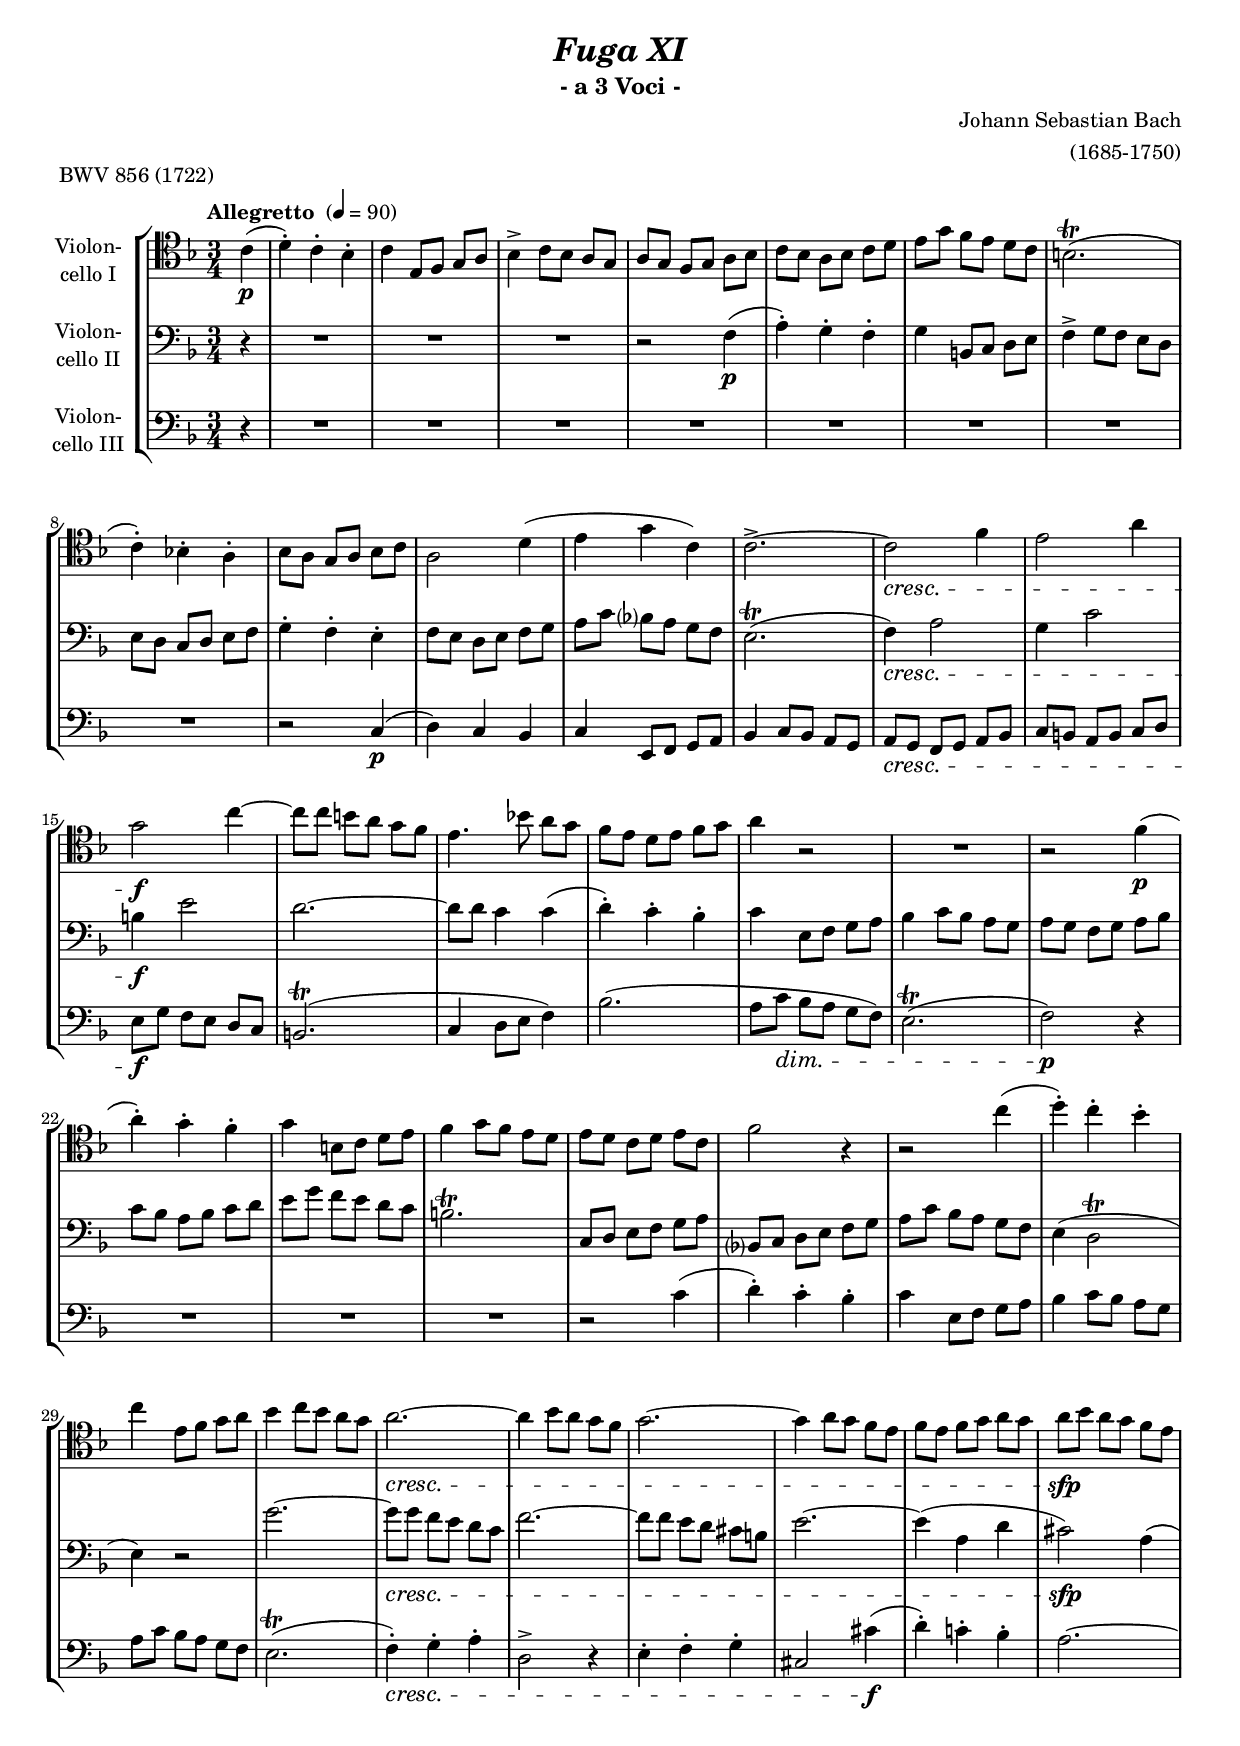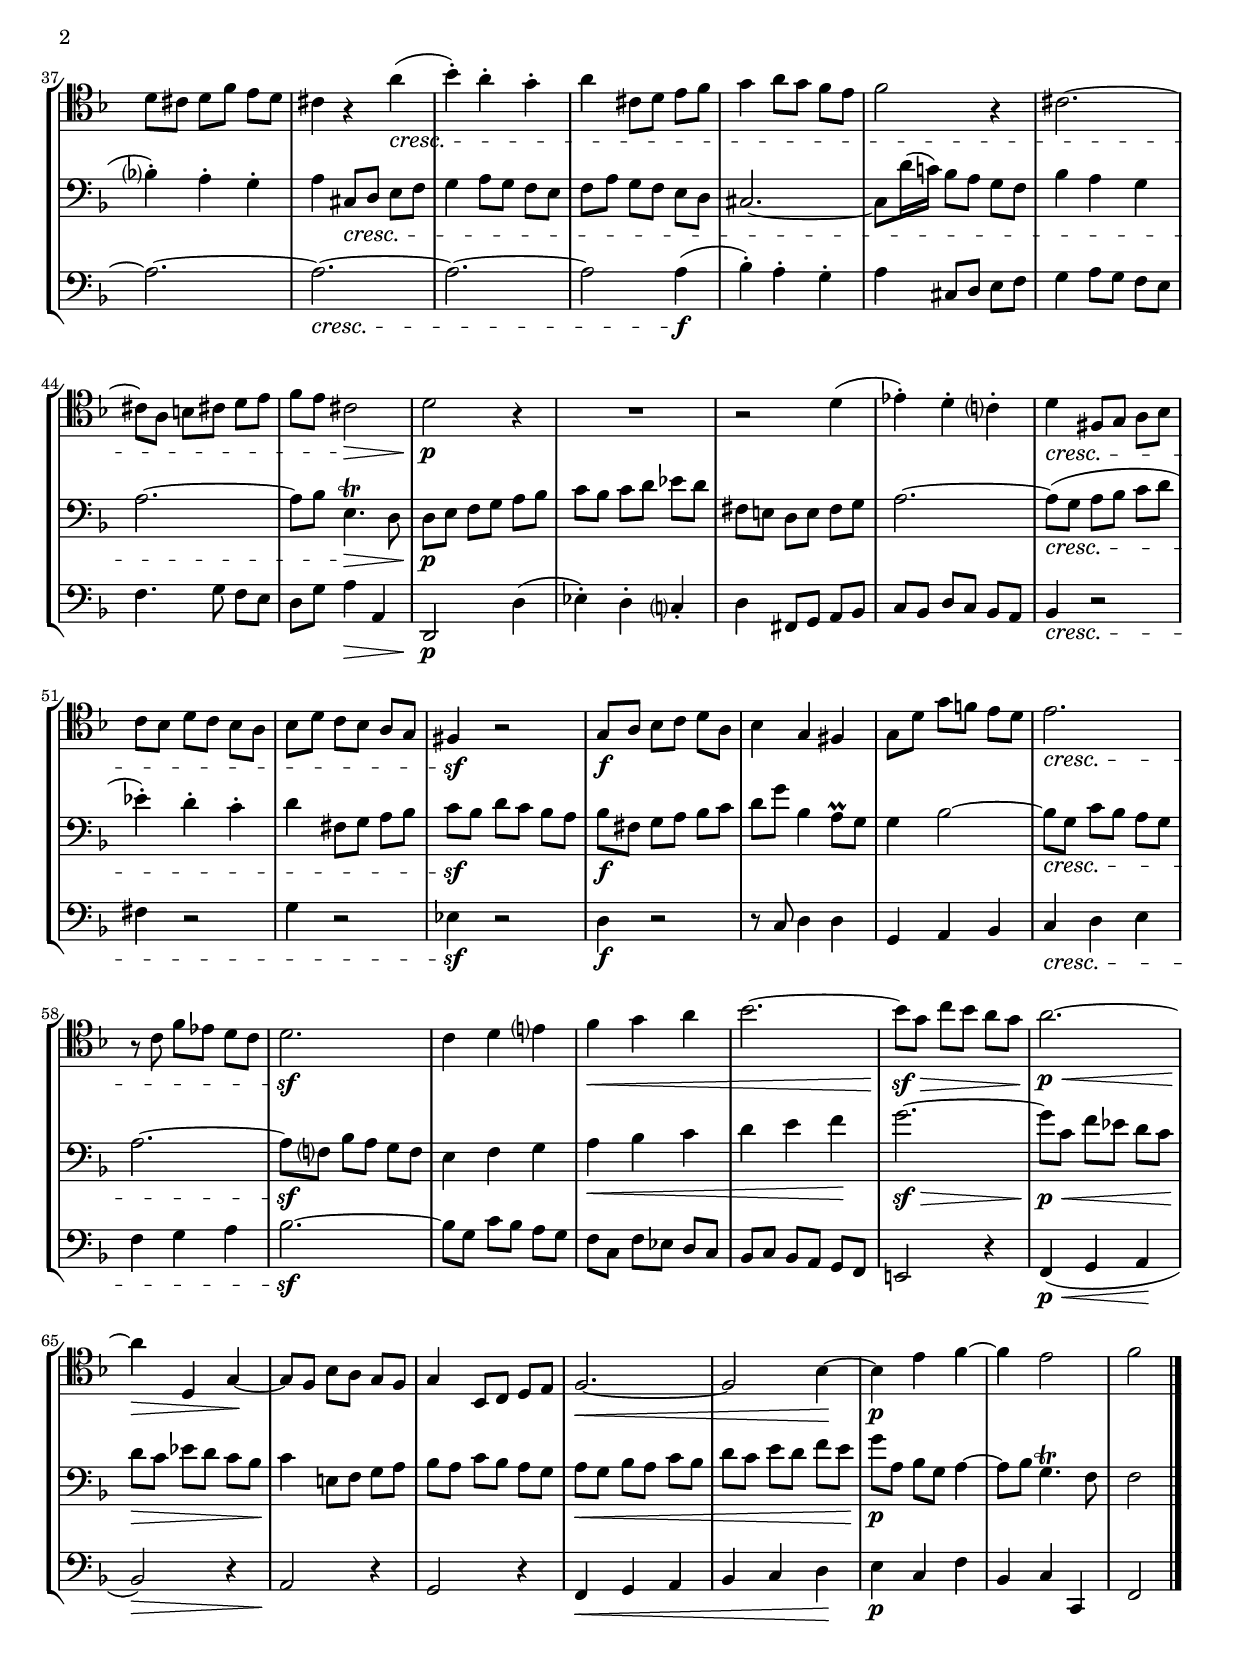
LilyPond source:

\version "2.18.2"
\include "deutsch.ly"

#(set-global-staff-size 18)

\header {
  title     = \markup \bold \italic "Fuga XI"
  subtitle  = "- a 3 Voci -"
  composer  = "Johann Sebastian Bach"
  arranger  = "(1685-1750)"
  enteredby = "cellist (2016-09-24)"
  piece     = "BWV 856 (1722)"
}

voiceconsts = {
  \key f \major
  \time 3/4
  \clef "bass"
  \tempo "Allegretto " 4=90
  % \numericTimeSignature
  \compressFullBarRests
  \set tupletSpannerDuration = #(ly:make-moment 1 4)
  % Set default beaming for all staves
  \set Timing.beamExceptions = #'()
  \set Timing.baseMoment     = #(ly:make-moment 1 4)
  \set Timing.beatStructure  = #'(1 1 1)
}

%mifl= "oboe"
mihi= "trumpet"
mist = "string ensemble 1"
%miva = "pizzicato strings"
miba = "bassoon"
%milo = "drawbar organ"
%miba = "harpsichord"
%miba = "electric bass (finger)"

va = \relative c' {
  \voiceconsts
  \clef "tenor"
  
  \partial 4 c4(\p
  d)-. c-. b-.
  c e,8 f g a
  b4-> c8 b a g
  a g f g a b
  c b a b c d

  e g f e d c
  h2.(\trill
  c4)-. b!-. a-.
  b8 a g a b c
  a2 d4(
  e g c,)

  c2.~->
  c2\cresc f4
  e2 a4
  g2\f c4~
  c8 c h a g f
  e4. b'!8 a g

  f e d e f g
  a4 r2
  R2.
  r2 f4(\p
  a)-. g-. f-.
  g h,8 c d e

  f4 g8 f e d
  e d c d e c
  f2 r4
  r2 c'4(
  d)-. c-. b-.
  c e,8 f g a

  b4 c8 b a g
  a2.~\cresc
  a4 b8 a g f
  g2.~
  g4 a8 g f e
  f e f g a g

  a\sfp b a g f e
  d cis d f e d
  cis4 r a'(\cresc
  b)-. a-. g-.
  a cis,8 d e f
  g4 a8 g f e

  f2 r4
  cis2.~
  cis8 a h cis d e
  f e cis2\>
  d\!\p r4
  R2.

  r2 d4(
  es)-. d-. c?-.
  d4\cresc fis,8 g a b
  c b d c b a
  b d c b a g
  fis4\sf r2

  g8\f a b c d a
  b4 g fis
  g8 d' g f! e d
  e2.\cresc
  r8 c f es d c
  d2.\sf

  c4 d e?
  f\< g a
  b2.~
  b8\!\sf\> g c b a g\!
  a2.~\p\<
  a4\!\> d,, g~\!

  g8 f b a g f
  g4 b,8 c d e
  f2.~\<
  f2 b4~\!
  b\p e f~
  f e2
  f \bar "|."
}

vb = \relative c {
  \voiceconsts

  \partial 4 r4
  R2.*3
  r2 f4(\p
  a)-. g-. f-.

  g h,8 c d e
  f4-> g8 f e d
  e d c d e f
  g4-. f-. e-.
  f8 e d e f g
  a c b? a g f

  e2.(\trill
  f4)\cresc a2
  g4 c2
  h4\f e2
  d2.~
  d8 d c4 c(

  d)-. c-. b-.
  c e,8 f g a
  b4 c8 b a g
  a g f g a b
  c b a b c d
  e g f e d c

  h2.\trill
  c,8 d e f g a
  b,? c d e f g
  a c b a g f
  e4( d2\trill
  e4) r2

  g'2.~
  g8\cresc g f e d c
  f2.~
  f8 f e d cis h
  e2.~
  e4( a, d

  cis2)\sfp  a4(
  b?)-. a-. g-.
  a cis,8\cresc d e f
  g4 a8 g f e
  f a g f e d
  cis2.~

  cis8 d'16( c!) b8 a g f
  b4 a g
  a2.~
  a8 b e,4.\trill\> d8
  d\!\p e f g a b
  c b c d es d

  fis, e! d e fis g
  a2.~
  a8(\cresc g a b c d
  es4)-. d-. c-.
  d fis,8 g a b
  c\sf b d c b a

  b\f fis g a b c
  d g b,4 a8\prall g
  g4 b2~
  b8\cresc g c b a g
  a2.~
  a8\sf f? b a g f

  e4 f g
  a\< b c
  d e f\!
  g2.~\sf\>
  g8\!\p\<c, f es d c\!
  d\> c es d c b\!

  c4 e,!8 f g a
  b a c b a g
  a\< g b a c b
  d c e d f e\!
  g\p a, b g a4~
  a8 b g4.\trill f8
  f2 \bar "|."
}

vc = \relative c {
  \voiceconsts

  \partial 4 r4
  R2.*8
  r2 c4(\p
  d) c b
  c e,8 f g a

  b4 c8 b a g
  a\cresc g f g a b
  c h a h c d
  e\f g f e d c
  h2.(\trill
  c4 d8 e f4)

  b2.(
  a8 c\dim b a g f)
  e2.(\trill
  f2)\p r4
  R2.*3

  r2 c'4(
  d)-. c-. b-.
  c e,8 f g a
  b4 c8 b a g
  a c b a g f

  e2.(\trill
  f4)-.\cresc g-. a-.
  d,2-> r4
  e-. f-. g-.
  cis,2 cis'4(\f
  d)-. c!-. b-.

  a2.~
  a~
  a~\cresc
  a~
  a2 a4(\f
  b)-. a-. g-.

  a cis,8 d e f
  g4 a8 g f e
  f4. g8 f e
  d g a4\> a,
  d,2\!\p d'4(
  es)-. d-. c?-.

  d fis,8 g a b
  c b d c b a
  b4\cresc r2
  fis'4 r2
  g4 r2
  es4\sf r2

  d4\f r2
  r8 c d4 d
  g, a b
  c\cresc d e
  f g a
  b2.~\sf

  b8 g c b a g
  f c f es d c
  b c b a g f
  e!2 r4
  f(\p\<  g a\!
  b2)\> r4

  a2\! r4
  g2 r4
  f\< g a
  b c d\!
  e\p c f
  b, c c,
  f2 \bar "|."
}


music = \new StaffGroup <<
      \new Staff {
        \set Staff.midiInstrument = \mist
        \set Staff.instrumentName = \markup \center-column { "Violon-" "cello I" }
        \transpose f f { \va }
      }

      \new Staff {
        \set Staff.midiInstrument = \miba
        \set Staff.instrumentName = \markup \center-column { "Violon-" "cello II" }
        \transpose f f { \vb }
      }
      \new Staff {
        \set Staff.midiInstrument = \miba
        \set Staff.instrumentName = \markup \center-column { "Violon-" "cello III" }
        \transpose f f { \vc }
      }
>>

\book {
  \score {
   \music
    \layout {}
  }

  \score {
    \unfoldRepeats \music

    \midi {
      \context {
        \Score
      }
    }
  }
}
